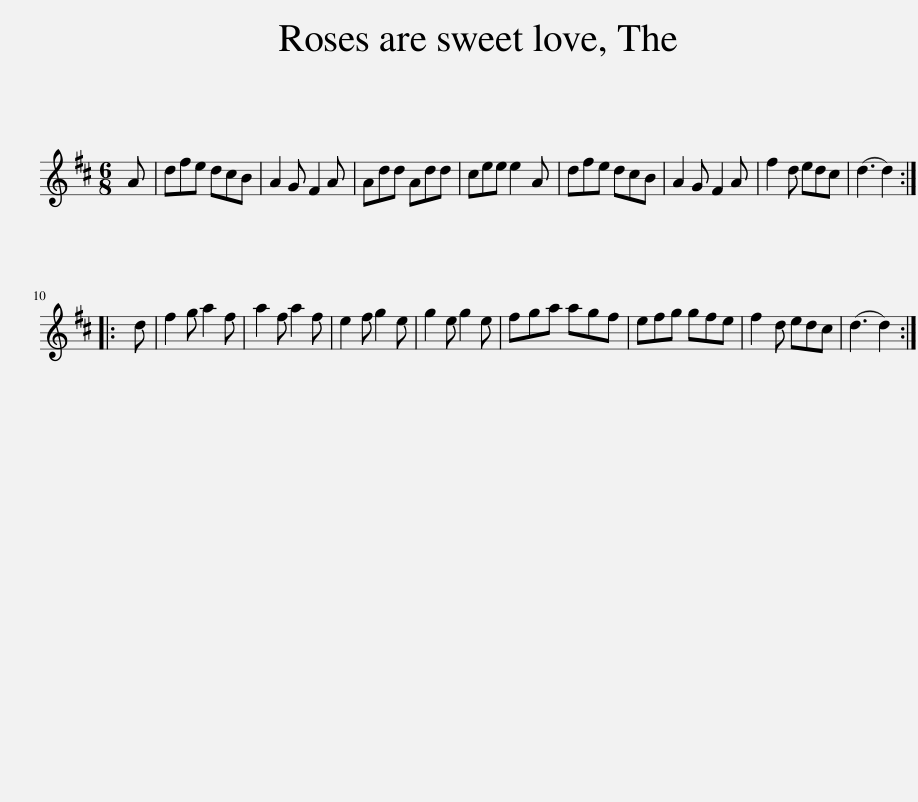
X:1
L:1/8
M:6/8
I:linebreak $
K:D
V:1 treble
V:1
 A | dfe dcB | A2 G F2 A | Add Add | cee e2 A | %5
 dfe dcB | A2 G F2 A | f2 d edc | (d3 d2) ::$ d | %10
 f2 g a2 f | a2 f a2 f | e2 f g2 e | g2 e g2 e | fga agf | %15
 efg gfe | f2 d edc | (d3 d2) :| %18
